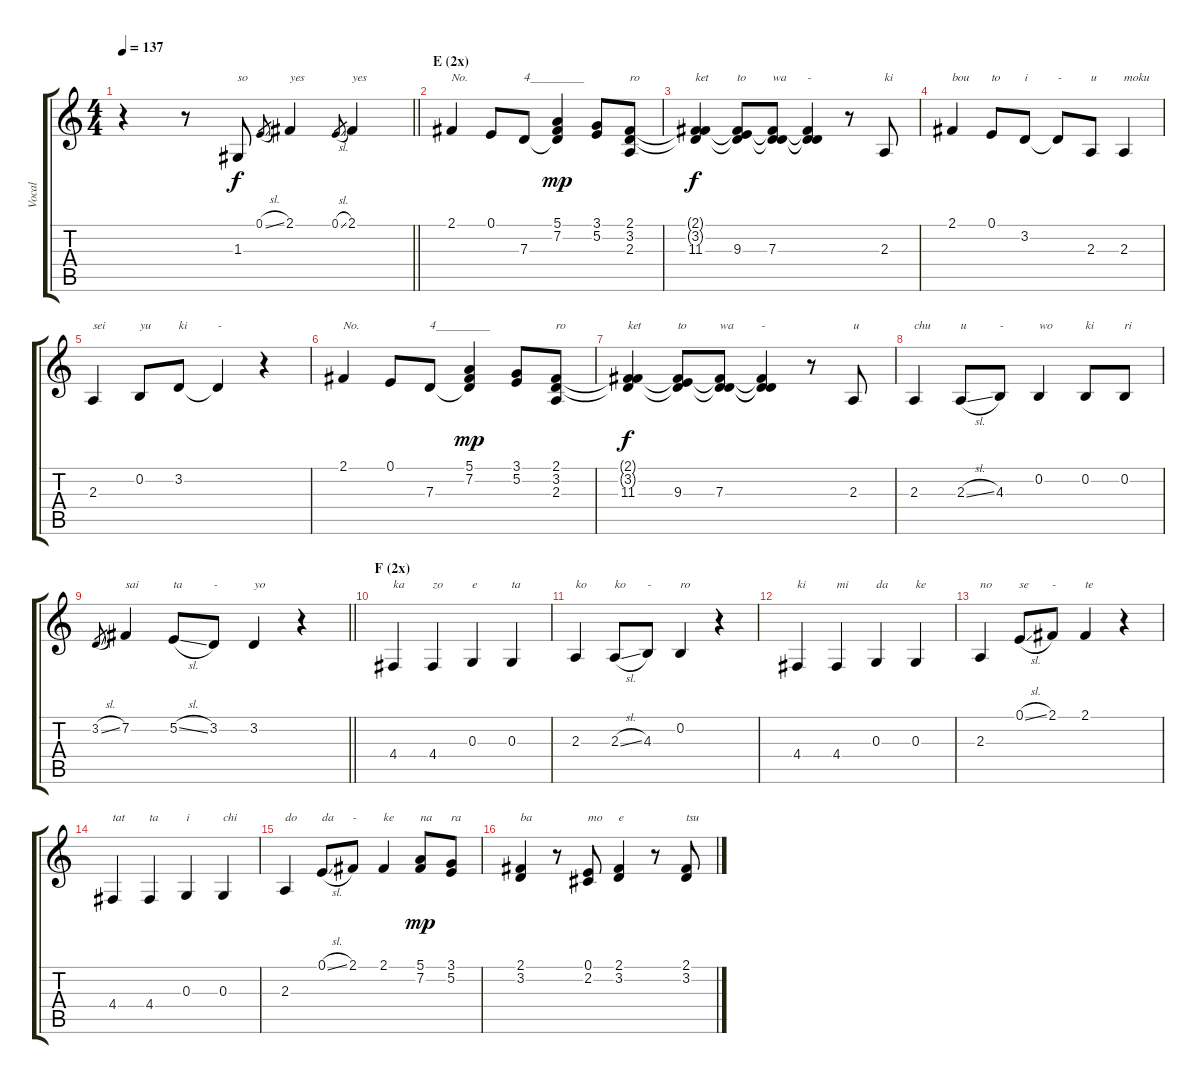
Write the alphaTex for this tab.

\track ("Vocal" "Vocal") {instrument clarinet}
\staff {score tabs}
\tuning (E4 B3 G3 D3 A2 E2) {hide}
\ts (4 4)
\tempo 137
\clef g2
\barLineRight lightlight
\ks c
r.4{dy f} r.8 1.3.8{txt "so"} 0.1{sl}.8{gr} 2.1.4{txt "yes"} 0.1{sl}.8{gr} 2.1.4{txt "yes"} |
\section ("" "E (2x)")
2.1.4{txt "No."} 0.1.8 7.3.8{txt "4_________"} (5.1 7.2 7.3{t}).4{dy mp} (3.1 5.2).8 (2.1 3.2 2.3).8{txt "ro"} |
(2.1{t} 3.2{t} 11.3).4{txt "ket" dy f} (2.1{t} 3.2{t} 9.3).8{txt "to"} (2.1{t} 3.2{t} 7.3).8{txt "wa"} (2.1{t} 3.2{t} 7.3{t}).4{txt "-"} r.8 2.3.8{txt "ki"} |
2.1.4{txt "bou"} 0.1.8{txt "to"} 3.2.8{txt "i"} 3.2{t}.8{txt "-"} 2.3.8{txt "u"} 2.3.4{txt "moku"} |
2.3.4{txt "sei"} 0.2.8{txt "yu"} 3.2.8{txt "ki"} 3.2{t}.4{txt "-"} r.4 |
2.1.4{txt "No."} 0.1.8 7.3.8{txt "4_________"} (5.1 7.2 7.3{t}).4{dy mp} (3.1 5.2).8 (2.1 3.2 2.3).8{txt "ro"} |
(2.1{t} 3.2{t} 11.3).4{txt "ket" dy f} (2.1{t} 3.2{t} 9.3).8{txt "to"} (2.1{t} 3.2{t} 7.3).8{txt "wa"} (2.1{t} 3.2{t} 7.3{t}).4{txt "-"} r.8 2.3.8{txt "u"} |
2.3.4{txt "chu"} 2.3{sl}.8{txt "u"} 4.3.8{txt "-"} 0.2.4{txt "wo"} 0.2.8{txt "ki"} 0.2.8{txt "ri"} |
\barLineRight lightlight
3.2{sl}.8{gr} 7.2.4{txt "sai"} 5.2{sl}.8{txt "ta"} 3.2.8{txt "-"} 3.2.4{txt "yo"} r.4 |
\section ("" "F (2x)")
4.4.4{txt "ka"} 4.4.4{txt "zo"} 0.3.4{txt "e"} 0.3.4{txt "ta"} |
2.3.4{txt "ko"} 2.3{sl}.8{txt "ko"} 4.3.8{txt "-"} 0.2.4{txt "ro"} r.4 |
4.4.4{txt "ki"} 4.4.4{txt "mi"} 0.3.4{txt "da"} 0.3.4{txt "ke"} |
2.3.4{txt "no"} 0.1{sl}.8{txt "se"} 2.1.8{txt "-"} 2.1.4{txt "te"} r.4 |
4.4.4{txt "tat"} 4.4.4{txt "ta"} 0.3.4{txt "i"} 0.3.4{txt "chi"} |
2.3.4{txt "do"} 0.1{sl}.8{txt "da"} 2.1.8{txt "-"} 2.1.4{txt "ke"} (5.1 7.2).8{txt "na" dy mp} (3.1 5.2).8{txt "ra"} |
(2.1 3.2).4{txt "ba"} r.8 (0.1 2.2).8{txt "mo"} (2.1 3.2).4{txt "e"} r.8 (2.1 3.2).8{txt "tsu"}
